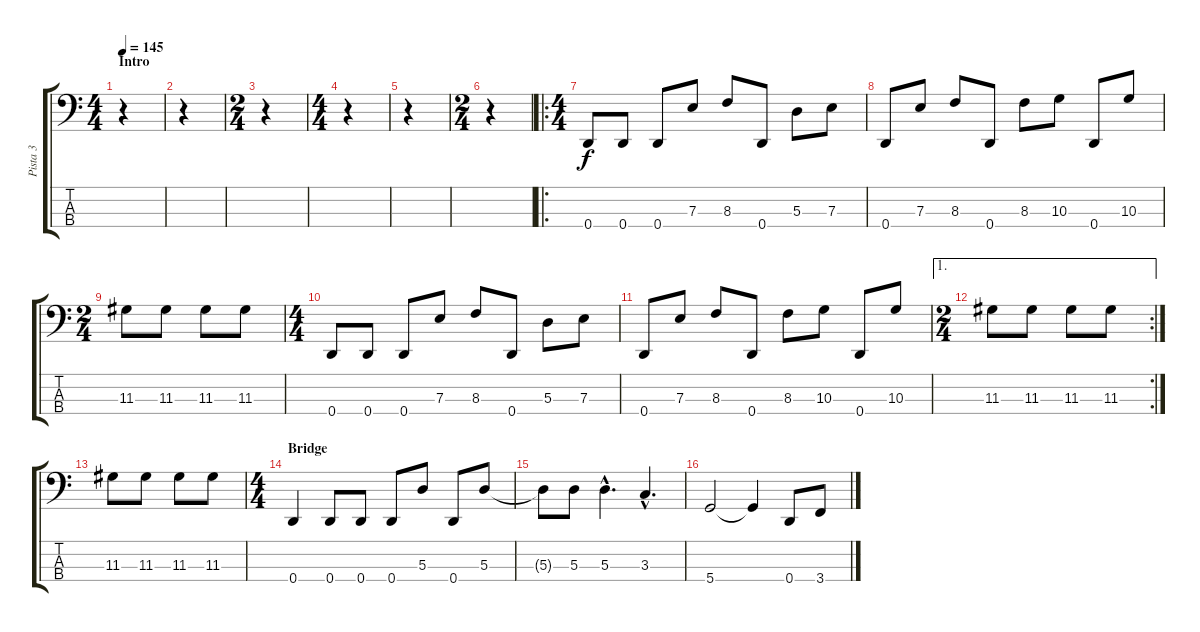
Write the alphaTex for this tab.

\track ("Pista 3" "Pista 3") {instrument electricbasspick}
\staff {score tabs}
\tuning (G2 D2 A1 D1) {hide}
\ts (4 4)
\section ("" "Intro")
\tempo 145
\clef f4
\ks c
r.4{dy f instrument electricbasspick} |
r.4 |
\ts (2 4)
r.4 |
\ts (4 4)
r.4 |
r.4 |
\ts (2 4)
r.4 |
\ro
\ts (4 4)
0.4.8 0.4.8 0.4.8 7.3.8 8.3.8 0.4.8 5.3.8 7.3.8 |
0.4.8 7.3.8 8.3.8 0.4.8 8.3.8 10.3.8 0.4.8 10.3.8 |
\ts (2 4)
11.3.8 11.3.8 11.3.8 11.3.8 |
\ts (4 4)
0.4.8 0.4.8 0.4.8 7.3.8 8.3.8 0.4.8 5.3.8 7.3.8 |
0.4.8 7.3.8 8.3.8 0.4.8 8.3.8 10.3.8 0.4.8 10.3.8 |
\ae 1
\rc 2
\ts (2 4)
11.3.8 11.3.8 11.3.8 11.3.8 |
11.3.8 11.3.8 11.3.8 11.3.8 |
\ts (4 4)
\section ("" "Bridge")
0.4.4 0.4.8 0.4.8 0.4.8 5.3.8 0.4.8 5.3.8 |
5.3{t}.8 5.3.8 5.3{hac}.4{d} 3.3{hac}.4{d} |
5.4.2 5.4{t}.4 0.4.8 3.4.8
